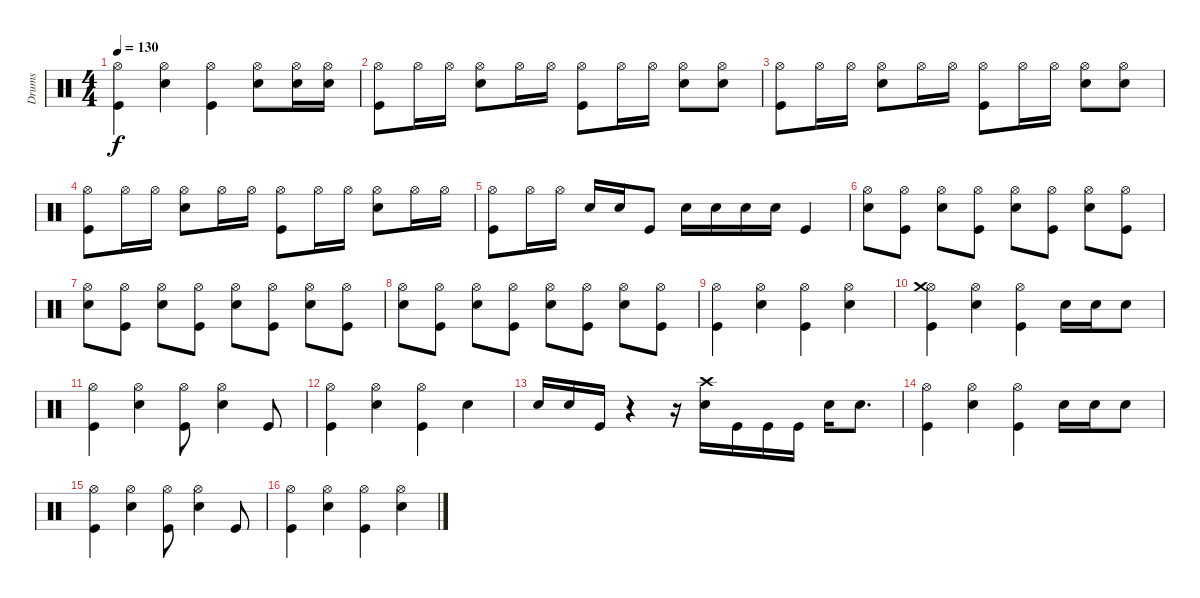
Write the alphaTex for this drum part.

\track ("Drums" "Drums") {instrument percussion}
\staff {score}
\articulation defaults
\ts (4 4)
\tempo 130
\clef neutral
\ks c
("Hi-Hat (open)" "Kick (hit)").4{dy f} ("Hi-Hat (open)" "Snare (hit) 2").4 ("Hi-Hat (open)" "Kick (hit)").4 ("Hi-Hat (open)" "Snare (hit) 2").8 ("Hi-Hat (open)" "Snare (hit) 2").16 ("Hi-Hat (open)" "Snare (hit) 2").16 |
("Hi-Hat (open)" "Kick (hit)").8 "Hi-Hat (open)".16 "Hi-Hat (open)".16 ("Hi-Hat (open)" "Snare (hit) 2").8 "Hi-Hat (open)".16 "Hi-Hat (open)".16 ("Hi-Hat (open)" "Kick (hit)").8 "Hi-Hat (open)".16 "Hi-Hat (open)".16 ("Snare (hit) 2" "Hi-Hat (open)").8 ("Snare (hit) 2" "Hi-Hat (open)").8 |
("Hi-Hat (open)" "Kick (hit)").8 "Hi-Hat (open)".16 "Hi-Hat (open)".16 ("Hi-Hat (open)" "Snare (hit) 2").8 "Hi-Hat (open)".16 "Hi-Hat (open)".16 ("Hi-Hat (open)" "Kick (hit)").8 "Hi-Hat (open)".16 "Hi-Hat (open)".16 ("Snare (hit) 2" "Hi-Hat (open)").8 ("Snare (hit) 2" "Hi-Hat (open)").8 |
("Hi-Hat (open)" "Kick (hit)").8 "Hi-Hat (open)".16 "Hi-Hat (open)".16 ("Hi-Hat (open)" "Snare (hit) 2").8 "Hi-Hat (open)".16 "Hi-Hat (open)".16 ("Hi-Hat (open)" "Kick (hit)").8 "Hi-Hat (open)".16 "Hi-Hat (open)".16 ("Snare (hit) 2" "Hi-Hat (open)").8 "Hi-Hat (open)".16 "Hi-Hat (open)".16 |
("Hi-Hat (open)" "Kick (hit)").8 "Hi-Hat (open)".16 "Hi-Hat (open)".16 "Snare (hit) 2".16 "Snare (hit) 2".16 "Kick (hit)".8 "Snare (hit) 2".16 "Snare (hit) 2".16 "Snare (hit) 2".16 "Snare (hit) 2".16 "Kick (hit)".4 |
("Hi-Hat (open)" "Snare (hit) 2").8 ("Hi-Hat (open)" "Kick (hit)").8 ("Hi-Hat (open)" "Snare (hit) 2").8 ("Hi-Hat (open)" "Kick (hit)").8 ("Hi-Hat (open)" "Snare (hit) 2").8 ("Hi-Hat (open)" "Kick (hit)").8 ("Hi-Hat (open)" "Snare (hit) 2").8 ("Hi-Hat (open)" "Kick (hit)").8 |
("Hi-Hat (open)" "Snare (hit) 2").8 ("Hi-Hat (open)" "Kick (hit)").8 ("Hi-Hat (open)" "Snare (hit) 2").8 ("Hi-Hat (open)" "Kick (hit)").8 ("Hi-Hat (open)" "Snare (hit) 2").8 ("Hi-Hat (open)" "Kick (hit)").8 ("Hi-Hat (open)" "Snare (hit) 2").8 ("Hi-Hat (open)" "Kick (hit)").8 |
("Hi-Hat (open)" "Snare (hit) 2").8 ("Hi-Hat (open)" "Kick (hit)").8 ("Hi-Hat (open)" "Snare (hit) 2").8 ("Hi-Hat (open)" "Kick (hit)").8 ("Hi-Hat (open)" "Snare (hit) 2").8 ("Hi-Hat (open)" "Kick (hit)").8 ("Hi-Hat (open)" "Snare (hit) 2").8 ("Hi-Hat (open)" "Kick (hit)").8 |
("Hi-Hat (open)" "Kick (hit)").4 ("Hi-Hat (open)" "Snare (hit) 2").4 ("Hi-Hat (open)" "Kick (hit)").4 ("Hi-Hat (open)" "Snare (hit) 2").4 |
("Kick (hit)" "Hi-Hat (open)" "Crash medium (hit)").4 ("Snare (hit) 2" "Hi-Hat (open)").4 ("Kick (hit)" "Hi-Hat (open)").4 "Snare (hit) 2".16 "Snare (hit) 2".16 "Snare (hit) 2".8 |
("Hi-Hat (open)" "Kick (hit)").4 ("Hi-Hat (open)" "Snare (hit) 2").4 ("Hi-Hat (open)" "Kick (hit)").8 ("Hi-Hat (open)" "Snare (hit) 2").4 "Kick (hit)".8 |
("Hi-Hat (open)" "Kick (hit)").4 ("Hi-Hat (open)" "Snare (hit) 2").4 ("Hi-Hat (open)" "Kick (hit)").4 "Snare (hit) 2".4 |
"Snare (hit) 2".16 "Snare (hit) 2".16 "Kick (hit)".16 r.4 r.16 ("Crash high (hit)" "Snare (hit) 2").16 "Kick (hit)".16 "Kick (hit)".16 "Kick (hit)".16 "Snare (hit) 2".16 "Snare (hit) 2".8{d} |
("Kick (hit)" "Hi-Hat (open)").4 ("Snare (hit) 2" "Hi-Hat (open)").4 ("Kick (hit)" "Hi-Hat (open)").4 "Snare (hit) 2".16 "Snare (hit) 2".16 "Snare (hit) 2".8 |
("Hi-Hat (open)" "Kick (hit)").4 ("Hi-Hat (open)" "Snare (hit) 2").4 ("Hi-Hat (open)" "Kick (hit)").8 ("Hi-Hat (open)" "Snare (hit) 2").4 "Kick (hit)".8 |
("Hi-Hat (open)" "Kick (hit)").4 ("Hi-Hat (open)" "Snare (hit) 2").4 ("Hi-Hat (open)" "Kick (hit)").4 ("Hi-Hat (open)" "Snare (hit) 2").4
